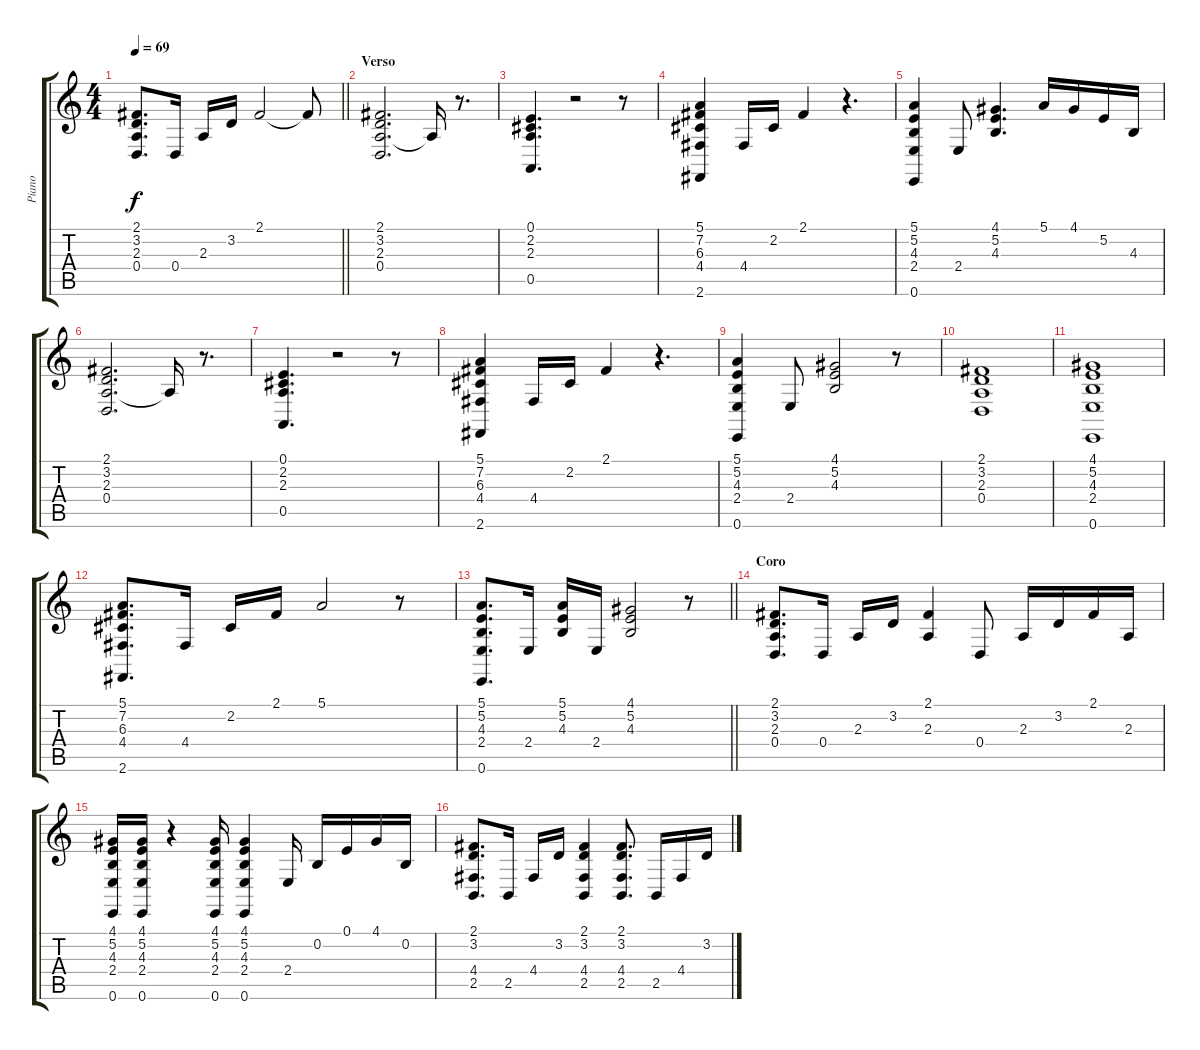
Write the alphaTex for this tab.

\track ("Piano" "Piano") {instrument acousticgrandpiano}
\staff {score tabs}
\tuning (E4 B3 G3 D3 A2 E2) {hide}
\ts (4 4)
\tempo 69
\clef g2
\barLineRight lightlight
\ks c
(2.1 3.2 2.3 0.4).8{d dy f} 0.4.16 2.3.16 3.2.16 2.1.2 2.1{t}.8 |
\section ("" "Verso")
(2.1 3.2 2.3 0.4).2{d} 2.3{t}.16 r.8{d} |
(0.1 2.2 2.3 0.5).4{d} r.2 r.8 |
(5.1 7.2 6.3 4.4 2.6).4 4.4.16 2.2.16 2.1.4 r.4{d} |
(5.1 5.2 4.3 2.4 0.6).4 2.4.8 (4.1 5.2 4.3).4{d} 5.1.16 4.1.16 5.2.16 4.3.16 |
(2.1 3.2 2.3 0.4).2{d} 2.3{t}.16 r.8{d} |
(0.1 2.2 2.3 0.5).4{d} r.2 r.8 |
(5.1 7.2 6.3 4.4 2.6).4 4.4.16 2.2.16 2.1.4 r.4{d} |
(5.1 5.2 4.3 2.4 0.6).4 2.4.8 (4.1 5.2 4.3).2 r.8 |
(2.1 3.2 2.3 0.4).1 |
(4.1 5.2 4.3 2.4 0.6).1 |
(5.1 7.2 6.3 4.4 2.6).8{d} 4.4.16 2.2.16 2.1.16 5.1.2 r.8 |
\barLineRight lightlight
(5.1 5.2 4.3 2.4 0.6).8{d} 2.4.16 (5.1 5.2 4.3).16 2.4.16 (4.1 5.2 4.3).2 r.8 |
\section ("" "Coro")
(2.1 3.2 2.3 0.4).8{d} 0.4.16 2.3.16 3.2.16 (2.1 2.3).4 0.4.8 2.3.16 3.2.16 2.1.16 2.3.16 |
(4.1 5.2 4.3 2.4 0.6).16 (4.1 5.2 4.3 2.4 0.6).16 r.4 (4.1 5.2 4.3 2.4 0.6).16 (4.1 5.2 4.3 2.4 0.6).4 2.4.16 0.2.16 0.1.16 4.1.16 0.2.16 |
(2.1 3.2 4.4 2.5).8{d} 2.5.16 4.4.16 3.2.16 (2.1 3.2 4.4 2.5).4 (2.1 3.2 4.4 2.5).8{d} 2.5.16 4.4.16 3.2.16
